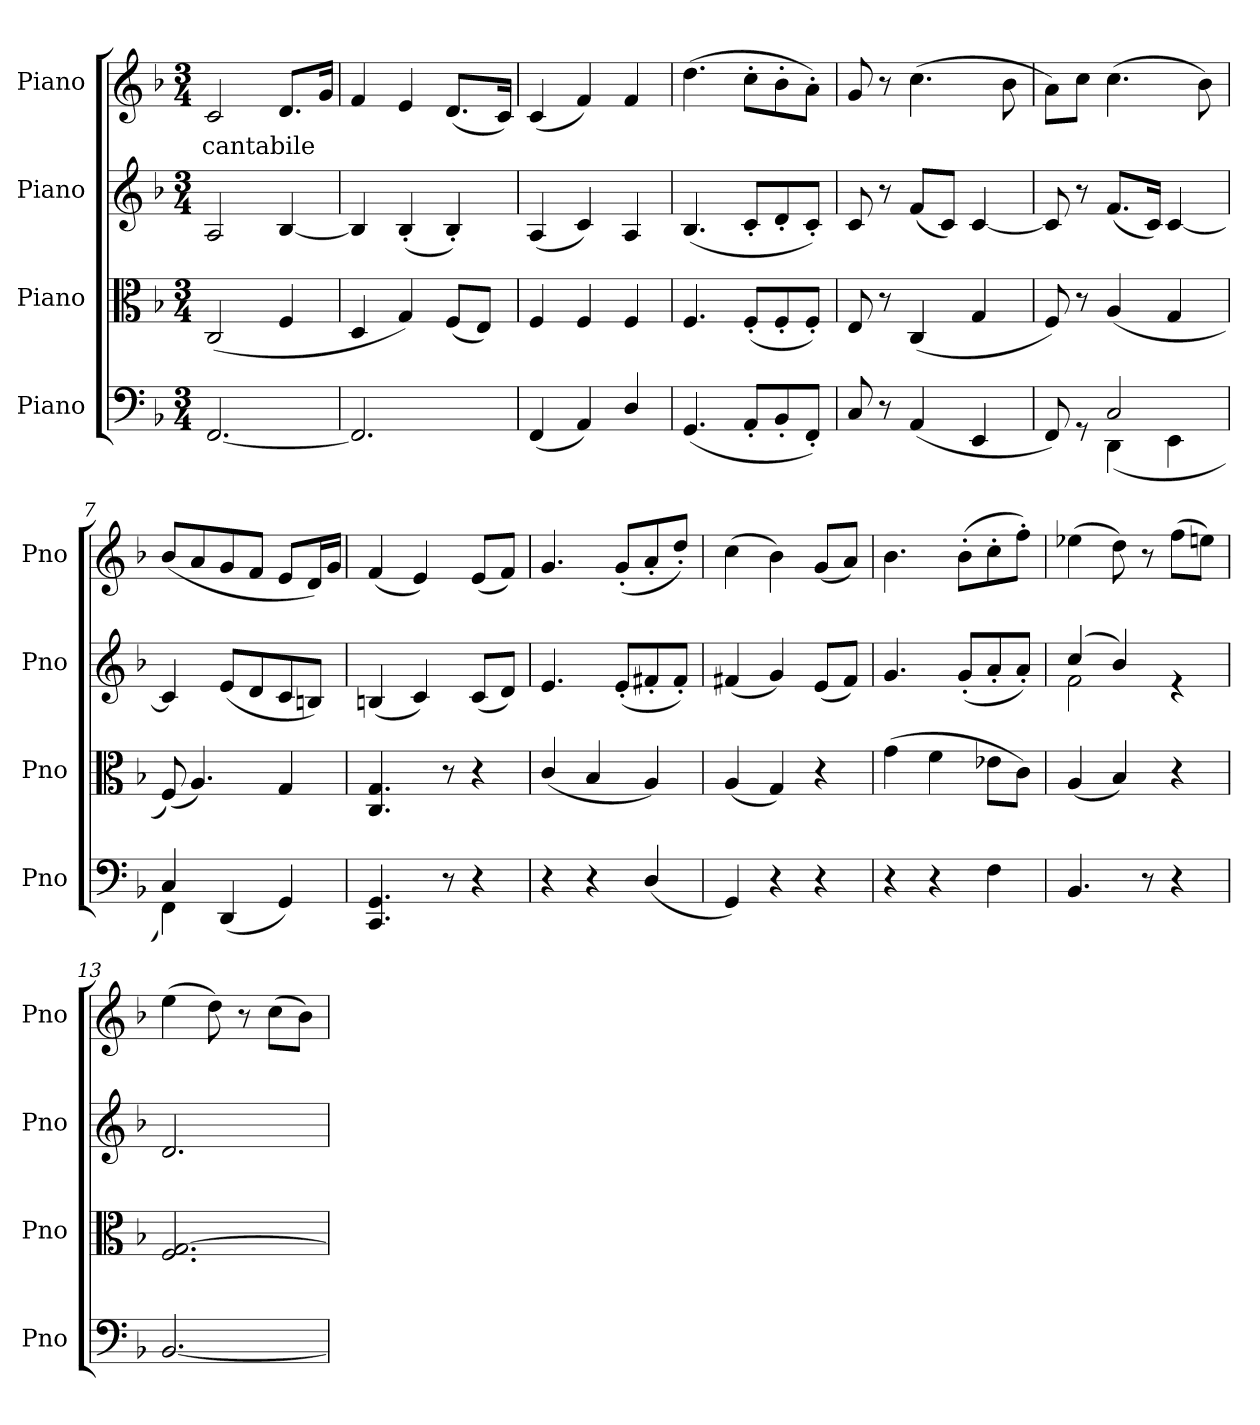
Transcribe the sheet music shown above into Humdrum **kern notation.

**kern	**kern	**kern	**kern	**text
*part4	*part3	*part2	*part1	*part1
*staff4	*staff3	*staff2	*staff1	*staff1
*I"Piano	*I"Piano	*I"Piano	*I"Piano	*
*I'Pno	*I'Pno	*I'Pno	*I'Pno	*
*clefF4	*clefC3	*clefG2	*clefG2	*
*k[b-]	*k[b-]	*k[b-]	*k[b-]	*
*M3/4	*M3/4	*M3/4	*M3/4	*
=1	=1	=1	=1	=1
!	!	!	!	!LO:LY:b
[2.FF/	(2C/	2A/	2c/	cantabile
.	4F/	[4B-/	8.d/L	.
.	.	.	16g/Jk	.
=2	=2	=2	=2	=2
2.FF/]	4D/	4B-/]	4f/	.
.	4G/)	(4B-'/	4e/	.
.	(8F/L	4B-'/)	(8.d/L	.
.	8E/J)	.	.	.
.	.	.	16c/Jk)	.
=3	=3	=3	=3	=3
(4FF/	4F/	(4A/	(4c/	.
4AA/)	4F/	4c/)	4f/)	.
4D/	4F/	4A/	4f/	.
=4	=4	=4	=4	=4
(4.GG/	4.F/	(4.B-/	(4.dd\	.
8AA'/L	(8F'/L	8c'/L	8cc'\L	.
8BB-'/	8F'/	8d'/	8b-'\	.
8FF'/J)	8F'/J)	8c'/J)	8a'\J)	.
=5	=5	=5	=5	=5
8C/	8E/	8c/	8g/	.
8r	8r	8r	8r	.
(4AA/	(4C/	(8f/L	(4.cc\	.
.	.	8c/J)	.	.
4EE/	4G/	[4c/	.	.
.	.	.	8b-\	.
=6	=6	=6	=6	=6
*^	*	*	*	*
8FF/)	4ryy	8F/)	8c/]	8a\L)	.
8rGG	.	8r	8r	8cc\J	.
2C/	(4DD\	(4A/	(8.f/L	(4.cc\	.
.	.	.	16c/Jk)	.	.
.	4EE\	4G/	[4c/	.	.
.	.	.	.	8b-\)	.
=7	=7	=7	=7	=7	=7
4C/	4FF\)	(8F/)	4c/]	(8b-/L	.
.	.	4.A/)	.	8a/	.
(4DD/	2ryy	.	(8e/L	8g/	.
.	.	.	8d/	8f/J	.
4GG/)	.	4G/	8c/	8e/L	.
.	.	.	8Bn/J)	16d/L)	.
.	.	.	.	16g/JJ	.
*v	*v	*	*	*	*
=8	=8	=8	=8	=8
4.CC/ 4.GG/	4.C/ 4.G/	(4Bn/	(4f/	.
.	.	4c/)	4e/)	.
8r	8r	.	.	.
4r	4r	(8c/L	(8e/L	.
.	.	8d/J)	8f/J)	.
=9	=9	=9	=9	=9
4r	(4c/	4.e/	4.g/	.
4r	4B-/	.	.	.
.	.	(8e'/L	(8g'/L	.
(4D/	4A/)	8f#X'/	8a'/	.
.	.	8f#'/J)	8dd'/J)	.
=10	=10	=10	=10	=10
4GG/)	(4A/	(4f#X/	(4cc\	.
4r	4G/)	4g/)	4b-\)	.
4r	4r	(8e/L	(8g/L	.
.	.	8f#/J)	8a/J)	.
=11	=11	=11	=11	=11
4r	(4g\	4.g/	4.b-\	.
4r	4f\	.	.	.
.	.	(8g'/L	(8b-'\L	.
4F\	8e-X\L	8a'/	8cc'\	.
.	8c\J)	8a'/J)	8ff'\J)	.
=12	=12	=12	=12	=12
*	*	*^	*	*
4.BB-/	(4A/	(4cc/	2f\	(4ee-X\	.
.	4B-/)	4b-/)	.	8dd\)	.
8r	.	.	.	8r	.
4r	4r	4re	4ryy	(8ff\L	.
.	.	.	.	8een\J)	.
*	*	*v	*v	*	*
!!LO:LB:g=z
=13	=13	=13	=13	=13
[2.BB-/	2.F/ [2.G/	2.d/	(4ee\	.
.	.	.	8dd\)	.
.	.	.	8r	.
.	.	.	(8cc\L	.
.	.	.	8b-\J)	.
=	=	=	=	=
*-	*-	*-	*-	*-
